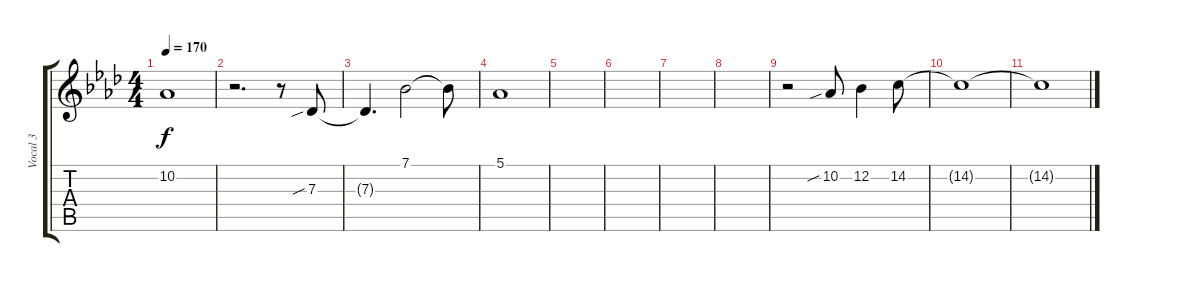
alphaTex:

\track ("Vocal 3" "Vocal 3") {instrument clarinet}
\staff {score tabs}
\tuning (Eb4 Bb3 Gb3 Db3 Ab2 Eb2) {hide}
\ts (4 4)
\tempo 170
\clef g2
\ks ab
10.2{t}.1{dy f} |
r.2{d} r.8 7.3{sib}.8 |
7.3{t}.4{d} 7.1.2 7.1{t}.8 |
5.1.1 |
|
|
|
|
r.2 10.2{sib}.8 12.2.4 14.2.8 |
14.2{t}.1 |
14.2{t}.1
